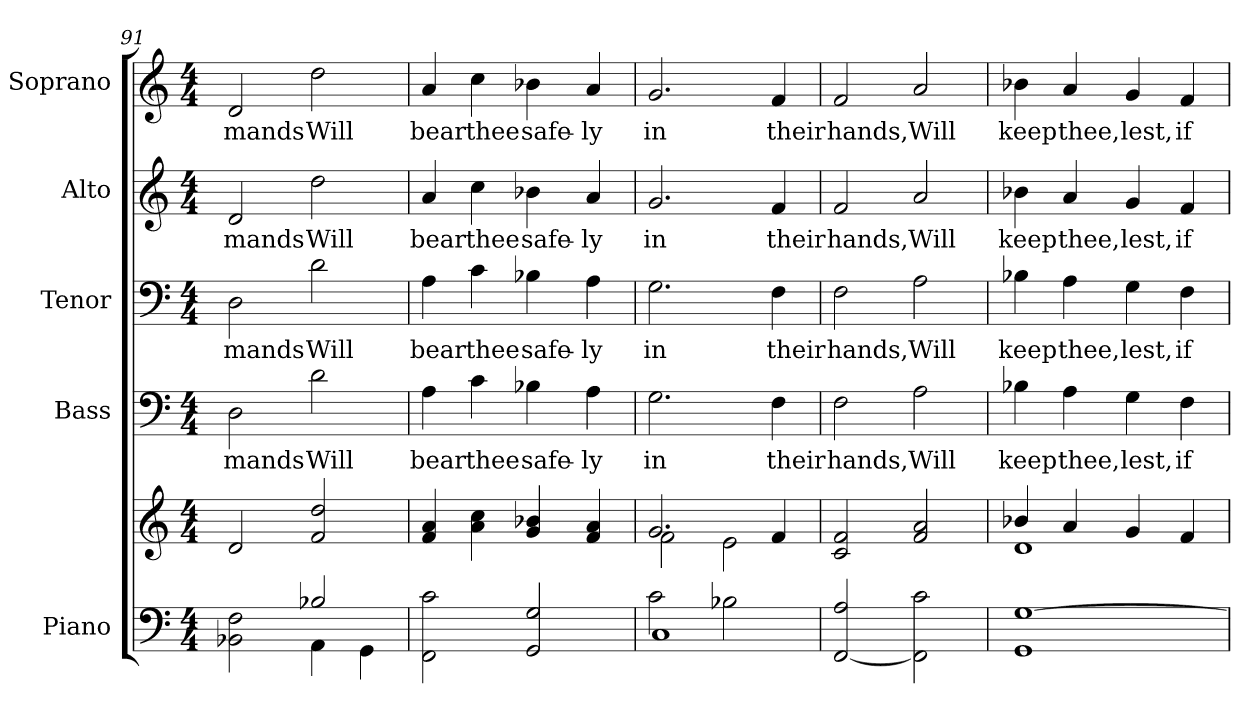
**kern	**kern	**kern	**text	**kern	**text	**kern	**text	**kern	**text
*part5	*part5	*part4	*part4	*part3	*part3	*part2	*part2	*part1	*part1
*staff6	*staff5	*staff4	*staff4	*staff3	*staff3	*staff2	*staff2	*staff1	*staff1
*I"Piano	*	*I"Bass	*	*I"Tenor	*	*I"Alto	*	*I"Soprano	*
*I'Pno.	*	*I'B.	*	*I'T.	*	*I'A.	*	*I'S.	*
*clefF4	*clefG2	*clefF4	*	*clefF4	*	*clefG2	*	*clefG2	*
*k[]	*k[]	*k[]	*	*k[]	*	*k[]	*	*k[]	*
*C:	*C:	*C:	*	*C:	*	*C:	*	*C:	*
*M4/4	*M4/4	*M4/4	*	*M4/4	*	*M4/4	*	*M4/4	*
=91	=91	=91	=91	=91	=91	=91	=91	=91	=91
*^	*	*	*	*	*	*	*	*	*
!	!	!	!	!LO:LY:b:color=#000000	!	!	!	!	!	!
!	!	!	!	!	!	!LO:LY:b:color=#000000	!	!	!	!
!	!	!	!	!	!	!	!	!LO:LY:b:color=#000000	!	!
!	!	!	!	!	!	!	!	!	!	!LO:LY:b:color=#000000
2BB-Xi\ 2Fi	2ryy	2di/	2Di\	-mands	2Di\	-mands	2di/	-mands	2di/	-mands
!	!	!	!	!LO:LY:b:color=#000000	!	!	!	!	!	!
!	!	!	!	!	!	!LO:LY:b:color=#000000	!	!	!	!
!	!	!	!	!	!	!	!	!LO:LY:b:color=#000000	!	!
!	!	!	!	!	!	!	!	!	!	!LO:LY:b:color=#000000
2B-Xi/	4AAi\	2fi/ 2ddi	2di\	Will	2di\	Will	2ddi\	Will	2ddi\	Will
.	4GGi\	.	.	.	.	.	.	.	.	.
*v	*v	*	*	*	*	*	*	*	*	*
=92	=92	=92	=92	=92	=92	=92	=92	=92	=92
*^	*	*	*	*	*	*	*	*	*
!	!	!	!	!LO:LY:b:color=#000000	!	!	!	!	!	!
*v	*v	*	*	*	*	*	*	*	*	*
*^	*	*	*	*	*	*	*	*	*
!	!	!	!	!	!	!LO:LY:b:color=#000000	!	!	!	!
*v	*v	*	*	*	*	*	*	*	*	*
*^	*	*	*	*	*	*	*	*	*
!	!	!	!	!	!	!	!	!LO:LY:b:color=#000000	!	!
*v	*v	*	*	*	*	*	*	*	*	*
*^	*	*	*	*	*	*	*	*	*
!	!	!	!	!	!	!	!	!	!	!LO:LY:b:color=#000000
*v	*v	*	*	*	*	*	*	*	*	*
2FFi\ 2ci	4fi/ 4ai	4Ai\	bear	4Ai\	bear	4ai/	bear	4ai/	bear
!	!	!	!LO:LY:b:color=#000000	!	!	!	!	!	!
!	!	!	!	!	!LO:LY:b:color=#000000	!	!	!	!
!	!	!	!	!	!	!	!LO:LY:b:color=#000000	!	!
!	!	!	!	!	!	!	!	!	!LO:LY:b:color=#000000
.	4ai\ 4cci	4ci\	thee	4ci\	thee	4cci\	thee	4cci\	thee
!	!	!	!LO:LY:b:color=#000000	!	!	!	!	!	!
!	!	!	!	!	!LO:LY:b:color=#000000	!	!	!	!
!	!	!	!	!	!	!	!LO:LY:b:color=#000000	!	!
!	!	!	!	!	!	!	!	!	!LO:LY:b:color=#000000
2GGi/ 2Gi	4gi/ 4b-Xi	4B-Xi\	safe-	4B-Xi\	safe-	4b-Xi\	safe-	4b-Xi\	safe-
!	!	!	!LO:LY:b:color=#000000	!	!	!	!	!	!
!	!	!	!	!	!LO:LY:b:color=#000000	!	!	!	!
!	!	!	!	!	!	!	!LO:LY:b:color=#000000	!	!
!	!	!	!	!	!	!	!	!	!LO:LY:b:color=#000000
.	4fi/ 4ai	4Ai\	-ly	4Ai\	-ly	4ai/	-ly	4ai/	-ly
!!LO:LB:g=z
=93	=93	=93	=93	=93	=93	=93	=93	=93	=93
*^	*^	*	*	*	*	*	*	*	*
!	!	!	!	!	!LO:LY:b:color=#000000	!	!	!	!	!	!
!	!	!	!	!	!	!	!LO:LY:b:color=#000000	!	!	!	!
!	!	!	!	!	!	!	!	!	!LO:LY:b:color=#000000	!	!
!	!	!	!	!	!	!	!	!	!	!	!LO:LY:b:color=#000000
2ci\	1Ci	2.gi/	2fi\	2.Gi\	in	2.Gi\	in	2.gi/	in	2.gi/	in
2B-Xi\	.	.	2ei\	.	.	.	.	.	.	.	.
!	!	!	!	!	!LO:LY:b:color=#000000	!	!	!	!	!	!
!	!	!	!	!	!	!	!LO:LY:b:color=#000000	!	!	!	!
!	!	!	!	!	!	!	!	!	!LO:LY:b:color=#000000	!	!
!	!	!	!	!	!	!	!	!	!	!	!LO:LY:b:color=#000000
.	.	4fi/	.	4Fi\	their	4Fi\	their	4fi/	their	4fi/	their
*v	*v	*	*	*	*	*	*	*	*	*	*
*	*v	*v	*	*	*	*	*	*	*	*
=94	=94	=94	=94	=94	=94	=94	=94	=94	=94
!	!	!	!LO:LY:b:color=#000000	!	!	!	!	!	!
!	!	!	!	!	!LO:LY:b:color=#000000	!	!	!	!
!	!	!	!	!	!	!	!LO:LY:b:color=#000000	!	!
!	!	!	!	!	!	!	!	!	!LO:LY:b:color=#000000
[<2FFi/ 2Ai	2ci/ 2fi	2Fi\	hands,	2Fi\	hands,	2fi/	hands,	2fi/	hands,
!	!	!	!LO:LY:b:color=#000000	!	!	!	!	!	!
!	!	!	!	!	!LO:LY:b:color=#000000	!	!	!	!
!	!	!	!	!	!	!	!LO:LY:b:color=#000000	!	!
!	!	!	!	!	!	!	!	!	!LO:LY:b:color=#000000
2FFi\] 2ci	2fi/ 2ai	2Ai\	Will	2Ai\	Will	2ai/	Will	2ai/	Will
=95	=95	=95	=95	=95	=95	=95	=95	=95	=95
*	*^	*	*	*	*	*	*	*	*
!	!	!	!	!LO:LY:b:color=#000000	!	!	!	!	!	!
!	!	!	!	!	!	!LO:LY:b:color=#000000	!	!	!	!
!	!	!	!	!	!	!	!	!LO:LY:b:color=#000000	!	!
!	!	!	!	!	!	!	!	!	!	!LO:LY:b:color=#000000
1GGi [>1Gi	4b-Xi/	1di	4B-Xi\	keep	4B-Xi\	keep	4b-Xi\	keep	4b-Xi\	keep
!	!	!	!	!LO:LY:b:color=#000000	!	!	!	!	!	!
!	!	!	!	!	!	!LO:LY:b:color=#000000	!	!	!	!
!	!	!	!	!	!	!	!	!LO:LY:b:color=#000000	!	!
!	!	!	!	!	!	!	!	!	!	!LO:LY:b:color=#000000
.	4ai/	.	4Ai\	thee,	4Ai\	thee,	4ai/	thee,	4ai/	thee,
!	!	!	!	!LO:LY:b:color=#000000	!	!	!	!	!	!
!	!	!	!	!	!	!LO:LY:b:color=#000000	!	!	!	!
!	!	!	!	!	!	!	!	!LO:LY:b:color=#000000	!	!
!	!	!	!	!	!	!	!	!	!	!LO:LY:b:color=#000000
.	4gi/	.	4Gi\	lest,	4Gi\	lest,	4gi/	lest,	4gi/	lest,
!	!	!	!	!LO:LY:b:color=#000000	!	!	!	!	!	!
!	!	!	!	!	!	!LO:LY:b:color=#000000	!	!	!	!
!	!	!	!	!	!	!	!	!LO:LY:b:color=#000000	!	!
!	!	!	!	!	!	!	!	!	!	!LO:LY:b:color=#000000
.	4fi/	.	4Fi\	if	4Fi\	if	4fi/	if	4fi/	if
*	*v	*v	*	*	*	*	*	*	*	*
=	=	=	=	=	=	=	=	=	=
*-	*-	*-	*-	*-	*-	*-	*-	*-	*-
